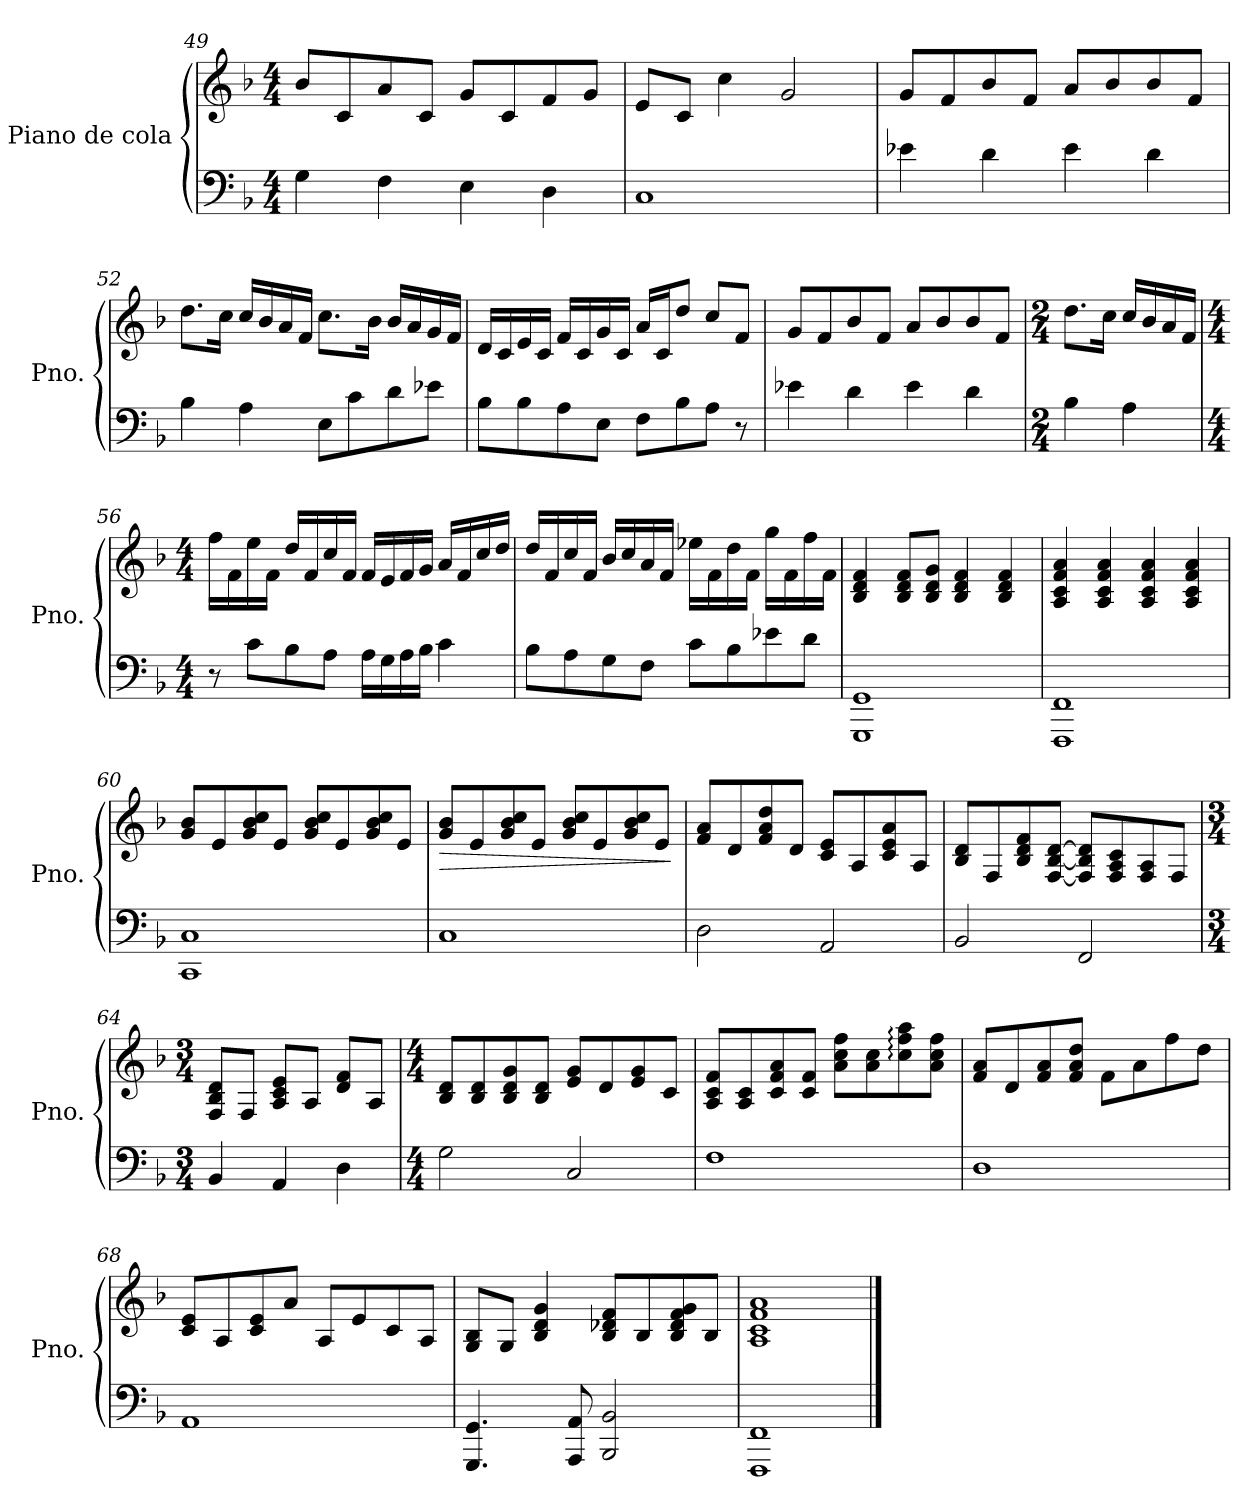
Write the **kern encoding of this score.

**kern	**kern	**dynam
*part1	*part1	*part1
*staff2	*staff1	*staff1/2
*I"Piano de cola	*	*
*I'Pno.	*	*
*clefF4	*clefG2	*
*k[b-]	*k[b-]	*
*M4/4	*M4/4	*
=49	=49	=49
4G\	8b-/L	.
.	8c/	.
4F\	8a/	.
.	8c/J	.
4E\	8g/L	.
.	8c/	.
4D\	8f/	.
.	8g/J	.
=50	=50	=50
1C	8e/L	.
.	8c/J	.
.	4cc\	.
.	2g/	.
=51	=51	=51
4e-X\	8g/L	.
.	8f/	.
4d\	8b-/	.
.	8f/J	.
4e-\	8a/L	.
.	8b-/	.
4d\	8b-/	.
.	8f/J	.
=52	=52	=52
4B-\	8.dd\L	.
.	16cc\Jk	.
4A\	16cc/LL	.
.	16b-/	.
.	16a/	.
.	16f/JJ	.
8E\L	8.cc\L	.
8c\	.	.
.	16b-\Jk	.
8d\	16b-/LL	.
.	16a/	.
8e-X\J	16g/	.
.	16f/JJ	.
!!LO:LB:g=z
=53	=53	=53
8B-\L	16d/LL	.
.	16c/	.
8B-\	16e/	.
.	16c/JJ	.
8A\	16f/LL	.
.	16c/	.
8E\J	16g/	.
.	16c/JJ	.
8F\L	16a/LL	.
.	16c/J	.
8B-\	8dd/J	.
8A\J	8cc/L	.
8r	8f/J	.
=54	=54	=54
4e-X\	8g/L	.
.	8f/	.
4d\	8b-/	.
.	8f/J	.
4e-\	8a/L	.
.	8b-/	.
4d\	8b-/	.
.	8f/J	.
=55	=55	=55
*M2/4	*M2/4	*
4B-\	8.dd\L	.
.	16cc\Jk	.
4A\	16cc/LL	.
.	16b-/	.
.	16a/	.
.	16f/JJ	.
=56	=56	=56
*M4/4	*M4/4	*
8r	16ff\LL	.
.	16f\	.
8c\L	16ee\	.
.	16f\JJ	.
8B-\	16dd/LL	.
.	16f/	.
8A\J	16cc/	.
.	16f/JJ	.
16A\LL	16f/LL	.
16G\	16e/	.
16A\	16f/	.
16B-\JJ	16g/JJ	.
4c\	16a/LL	.
.	16f/	.
.	16cc/	.
.	16dd/JJ	.
!!LO:LB:g=z
=57	=57	=57
8B-\L	16dd/LL	.
.	16f/	.
8A\	16cc/	.
.	16f/JJ	.
8G\	16b-/LL	.
.	16cc/	.
8F\J	16a/	.
.	16f/JJ	.
8c\L	16ee-X\LL	.
.	16f\	.
8B-\	16dd\	.
.	16f\JJ	.
8e-X\	16gg\LL	.
.	16f\	.
8d\J	16ff\	.
.	16f\JJ	.
=58	=58	=58
1GGG 1GG	4B-/ 4d/ 4f/	.
.	8B-/ 8d/ 8f/L	.
.	8B-/ 8d/ 8g/J	.
.	4B-/ 4d/ 4f/	.
.	4B-/ 4d/ 4f/	.
=59	=59	=59
1FFF 1FF	4A/ 4c/ 4f/ 4a/	.
.	4A/ 4c/ 4f/ 4a/	.
.	4A/ 4c/ 4f/ 4a/	.
.	4A/ 4c/ 4f/ 4a/	.
=60	=60	=60
1CC 1C	8g/ 8b-/L	.
.	8e/	.
.	8g/ 8b-/ 8cc/	.
.	8e/J	.
.	8g/ 8b-/ 8cc/L	.
.	8e/	.
.	8g/ 8b-/ 8cc/	.
.	8e/J	.
!!LO:LB:g=z
=61	=61	=61
!	!	!LO:HP:b
1C	8g/ 8b-/L	>
.	8e/	.
.	8g/ 8b-/ 8cc/	.
.	8e/J	.
.	8g/ 8b-/ 8cc/L	.
.	8e/	.
.	8g/ 8b-/ 8cc/	.
.	8e/J	.
.	.	]
=62	=62	=62
2D\	8f/ 8a/L	.
.	8d/	.
.	8f/ 8a/ 8dd/	.
.	8d/J	.
2AA/	8c/ 8e/L	.
.	8A/	.
.	8c/ 8e/ 8a/	.
.	8A/J	.
=63	=63	=63
2BB-/	8B-/ 8d/L	.
.	8F/	.
.	8B-/ 8d/ 8f/	.
.	[8F/ [8B-/ [8d/J	.
2FF/	8F/] 8B-/] 8d/]L	.
.	8F/ 8A/ 8c/	.
.	8F/ 8A/	.
.	8F/J	.
=64	=64	=64
*M3/4	*M3/4	*
4BB-/	8F/ 8B-/ 8d/L	.
.	8F/J	.
4AA/	8A/ 8c/ 8e/L	.
.	8A/J	.
4D\	8d/ 8f/L	.
.	8A/J	.
!!LO:LB:g=z
=65	=65	=65
*M4/4	*M4/4	*
2G\	8B-/ 8d/L	.
.	8B-/ 8d/	.
.	8B-/ 8d/ 8g/	.
.	8B-/ 8d/J	.
2C/	8e/ 8g/L	.
.	8d/	.
.	8e/ 8g/	.
.	8c/J	.
=66	=66	=66
1F	8A/ 8c/ 8f/L	.
.	8A/ 8c/	.
.	8c/ 8f/ 8a/	.
.	8c/ 8f/J	.
.	8a\ 8cc\ 8ff\L	.
.	8a\ 8cc\	.
.	8cc\: 8ff\: 8aa\:	.
.	8a\ 8cc\ 8ff\J	.
=67	=67	=67
1D	8f/ 8a/L	.
.	8d/	.
.	8f/ 8a/	.
.	8f/ 8a/ 8dd/J	.
.	8f\L	.
.	8a\	.
.	8ff\	.
.	8dd\J	.
=68	=68	=68
1AA	8c/ 8e/L	.
.	8A/	.
.	8c/ 8e/	.
.	8a/J	.
.	8A/L	.
.	8e/	.
.	8c/	.
.	8A/J	.
!!LO:PB:g=z
=69	=69	=69
4.GGG/ 4.GG/	8G/ 8B-/L	.
.	8G/J	.
.	4B-/ 4d/ 4g/	.
8AAA/ 8AA/	.	.
2BBB-/ 2BB-/	8B-/ 8d-X/ 8f/L	.
.	8B-/	.
.	8B-/ 8d-/ 8f/ 8g/	.
.	8B-/J	.
=70	=70	=70
1FFF 1FF	1A 1c 1f 1a	.
==	==	==
*-	*-	*-
